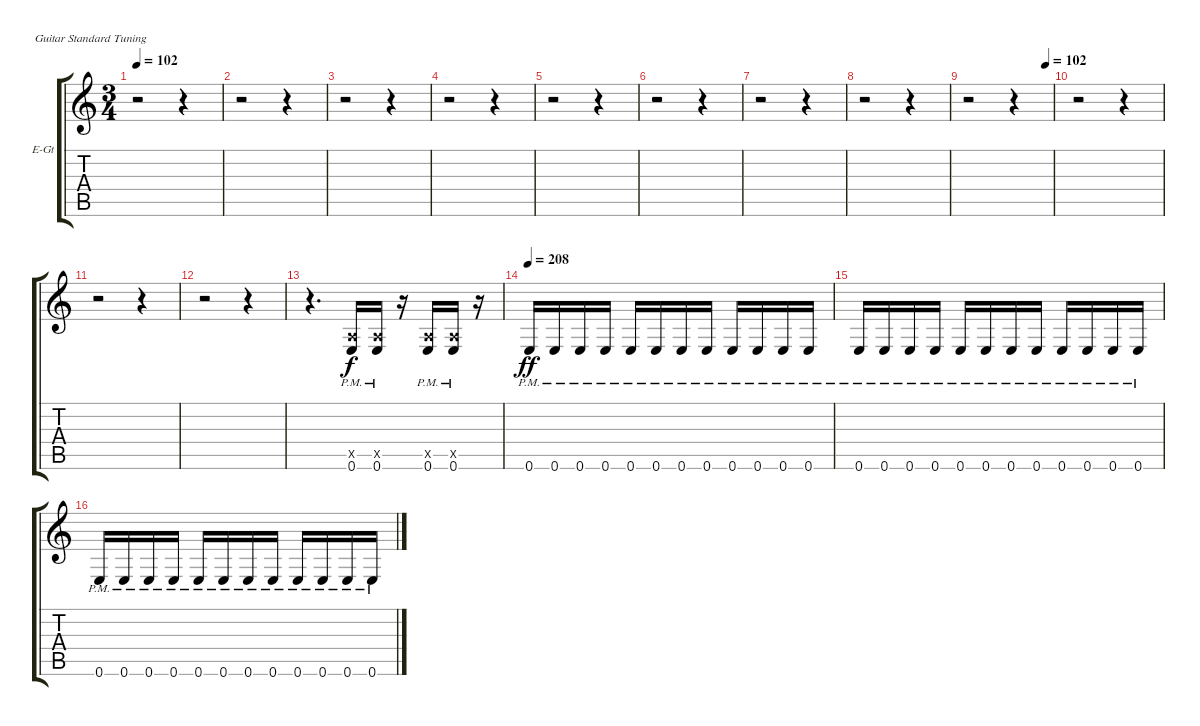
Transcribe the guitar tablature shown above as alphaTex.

\bracketExtendMode groupsimilarinstruments
\firstSystemTrackNameOrientation horizontal
\otherSystemsTrackNameOrientation horizontal
\track ("Guitar 2" "E-Gt") {instrument overdrivenguitar}
\staff {score tabs}
\tuning (E4 B3 G3 D3 A2 E2)
\ts (3 4)
\tempo 102
\clef g2
\ks c
r.2{dy f} r.4 |
r.2 r.4 |
r.2 r.4 |
r.2 r.4 |
r.2 r.4 |
r.2 r.4 |
r.2 r.4 |
r.2 r.4 |
\tempo (102 0.916667)
r.2 r.4 |
r.2 r.4 |
r.2 r.4 |
r.2 r.4 |
r.4{d} (0.5{x} 0.6{pm}).16 (0.5{x} 0.6{pm}).16 r.16 (0.5{x} 0.6{pm}).16 (0.5{x} 0.6{pm}).16 r.16 |
\tempo 208
0.6{pm}.16{dy ff} 0.6{pm}.16 0.6{pm}.16 0.6{pm}.16 0.6{pm}.16 0.6{pm}.16 0.6{pm}.16 0.6{pm}.16 0.6{pm}.16 0.6{pm}.16 0.6{pm}.16 0.6{pm}.16 |
0.6{pm}.16 0.6{pm}.16 0.6{pm}.16 0.6{pm}.16 0.6{pm}.16 0.6{pm}.16 0.6{pm}.16 0.6{pm}.16 0.6{pm}.16 0.6{pm}.16 0.6{pm}.16 0.6{pm}.16 |
0.6{pm}.16 0.6{pm}.16 0.6{pm}.16 0.6{pm}.16 0.6{pm}.16 0.6{pm}.16 0.6{pm}.16 0.6{pm}.16 0.6{pm}.16 0.6{pm}.16 0.6{pm}.16 0.6{pm}.16
